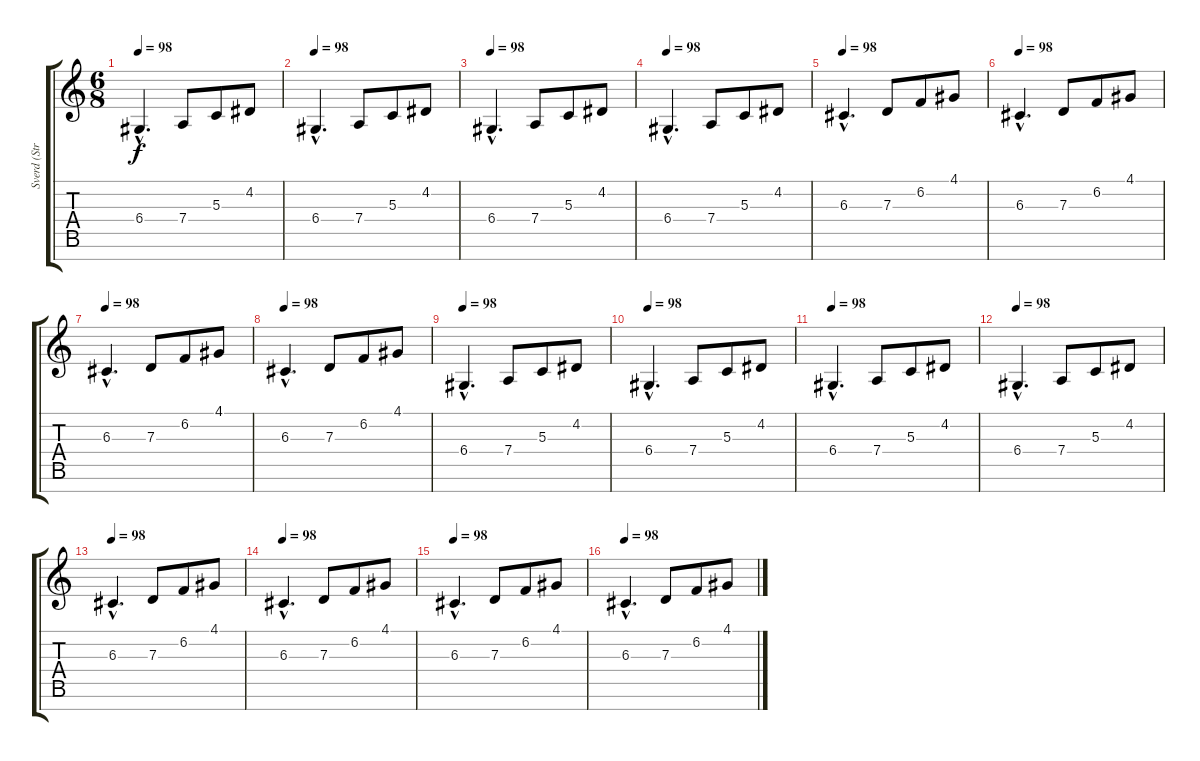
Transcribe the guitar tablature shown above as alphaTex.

\track ("Sverd (Strings)" "Sverd (Str") {instrument synthstrings1}
\staff {score tabs}
\tuning (E4 B3 G3 D3 A2 E2 B1) {hide}
\ts (6 8)
\tempo 98
\clef g2
\ks c
6.4{hac}.4{d dy f volume 12 instrument harpsichord} 7.4.8 5.3.8 4.2.8 |
\tempo 98
6.4{hac}.4{d volume 12 instrument harpsichord} 7.4.8 5.3.8 4.2.8 |
\tempo 98
6.4{hac}.4{d volume 12 instrument harpsichord} 7.4.8 5.3.8 4.2.8 |
\tempo 98
6.4{hac}.4{d volume 12 instrument harpsichord} 7.4.8 5.3.8 4.2.8 |
\tempo 98
6.3{hac}.4{d volume 12 instrument harpsichord} 7.3.8 6.2.8 4.1.8 |
\tempo 98
6.3{hac}.4{d volume 12 instrument harpsichord} 7.3.8 6.2.8 4.1.8 |
\tempo 98
6.3{hac}.4{d volume 12 instrument harpsichord} 7.3.8 6.2.8 4.1.8 |
\tempo 98
6.3{hac}.4{d volume 12 instrument harpsichord} 7.3.8 6.2.8 4.1.8 |
\tempo 98
6.4{hac}.4{d volume 12 instrument harpsichord} 7.4.8 5.3.8 4.2.8 |
\tempo 98
6.4{hac}.4{d volume 12 instrument harpsichord} 7.4.8 5.3.8 4.2.8 |
\tempo 98
6.4{hac}.4{d volume 12 instrument harpsichord} 7.4.8 5.3.8 4.2.8 |
\tempo 98
6.4{hac}.4{d volume 12 instrument harpsichord} 7.4.8 5.3.8 4.2.8 |
\tempo 98
6.3{hac}.4{d volume 12 instrument harpsichord} 7.3.8 6.2.8 4.1.8 |
\tempo 98
6.3{hac}.4{d volume 12 instrument harpsichord} 7.3.8 6.2.8 4.1.8 |
\tempo 98
6.3{hac}.4{d volume 12 instrument harpsichord} 7.3.8 6.2.8 4.1.8 |
\tempo 98
6.3{hac}.4{d volume 12 instrument harpsichord} 7.3.8 6.2.8 4.1.8
